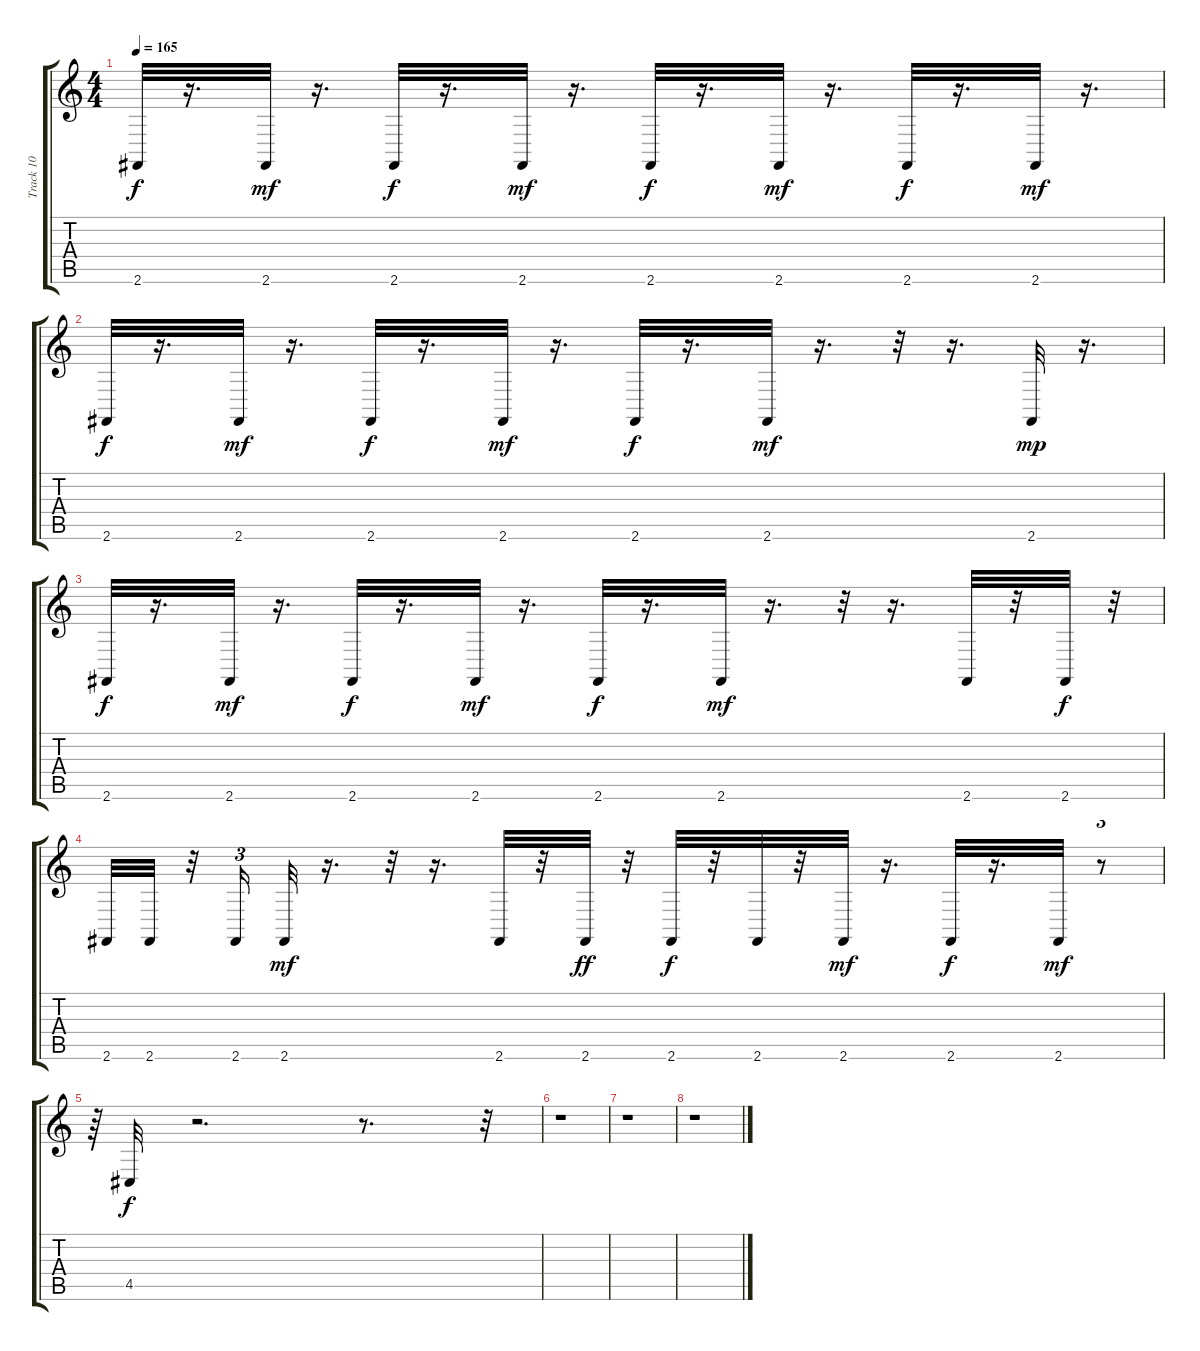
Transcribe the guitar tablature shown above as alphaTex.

\track ("Track 10" "Track 10") {instrument melodictom}
\staff {score tabs}
\tuning (E4 B3 G3 D3 A2 E2) {hide}
\ts (4 4)
\tempo 165
\clef g2
\ks c
2.6.32{dy f} r.16{d} 2.6.32{dy mf} r.16{d} 2.6.32{dy f} r.16{d} 2.6.32{dy mf} r.16{d} 2.6.32{dy f} r.16{d} 2.6.32{dy mf} r.16{d} 2.6.32{dy f} r.16{d} 2.6.32{dy mf} r.16{d} |
2.6.32{dy f} r.16{d} 2.6.32{dy mf} r.16{d} 2.6.32{dy f} r.16{d} 2.6.32{dy mf} r.16{d} 2.6.32{dy f} r.16{d} 2.6.32{dy mf} r.16{d} r.32 r.16{d} 2.6.32{dy mp} r.16{d} |
2.6.32{dy f} r.16{d} 2.6.32{dy mf} r.16{d} 2.6.32{dy f} r.16{d} 2.6.32{dy mf} r.16{d} 2.6.32{dy f} r.16{d} 2.6.32{dy mf} r.16{d} r.32 r.16{d} 2.6.32 r.32 2.6.32{dy f} r.32 |
2.6.32 2.6.32 r.32 2.6.16{tu (3 2)} 2.6.32{dy mf} r.16{d} r.32 r.16{d} 2.6.32 r.32 2.6.32{dy ff} r.32 2.6.32{dy f} r.32 2.6.32 r.32 2.6.32{dy mf} r.16{d} 2.6.32{dy f} r.16{d} 2.6.32{dy mf} r.8{tu (3 2)} |
r.64{tu (3 2)} 4.5.32{dy f} r.2{d} r.8{d} r.32{tu (3 2)} |
r.1 |
r.1 |
r.1
